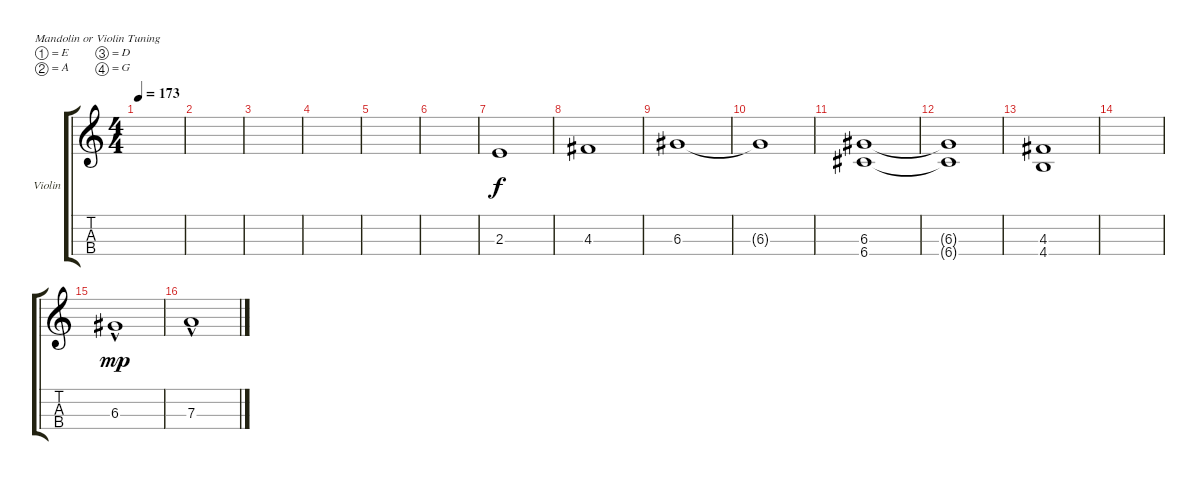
\defaultSystemsLayout 4
\bracketExtendMode groupsimilarinstruments
\firstSystemTrackNameOrientation horizontal
\otherSystemsTrackNameOrientation horizontal
\track ("Violin" "Violin") {instrument violin}
\staff {score tabs}
\tuning (E5 A4 D4 G3)
\ts (4 4)
\tempo 173
\clef g2
\ks c
|
|
|
|
|
|
2.3.1 |
4.3.1 |
6.3.1 |
6.3{t}.1 |
(6.3 6.4).1 |
(6.4{t} 6.3{t}).1 |
(4.4 4.3).1 |
|
6.3{hac}.1{dy mp} |
7.3{hac}.1
